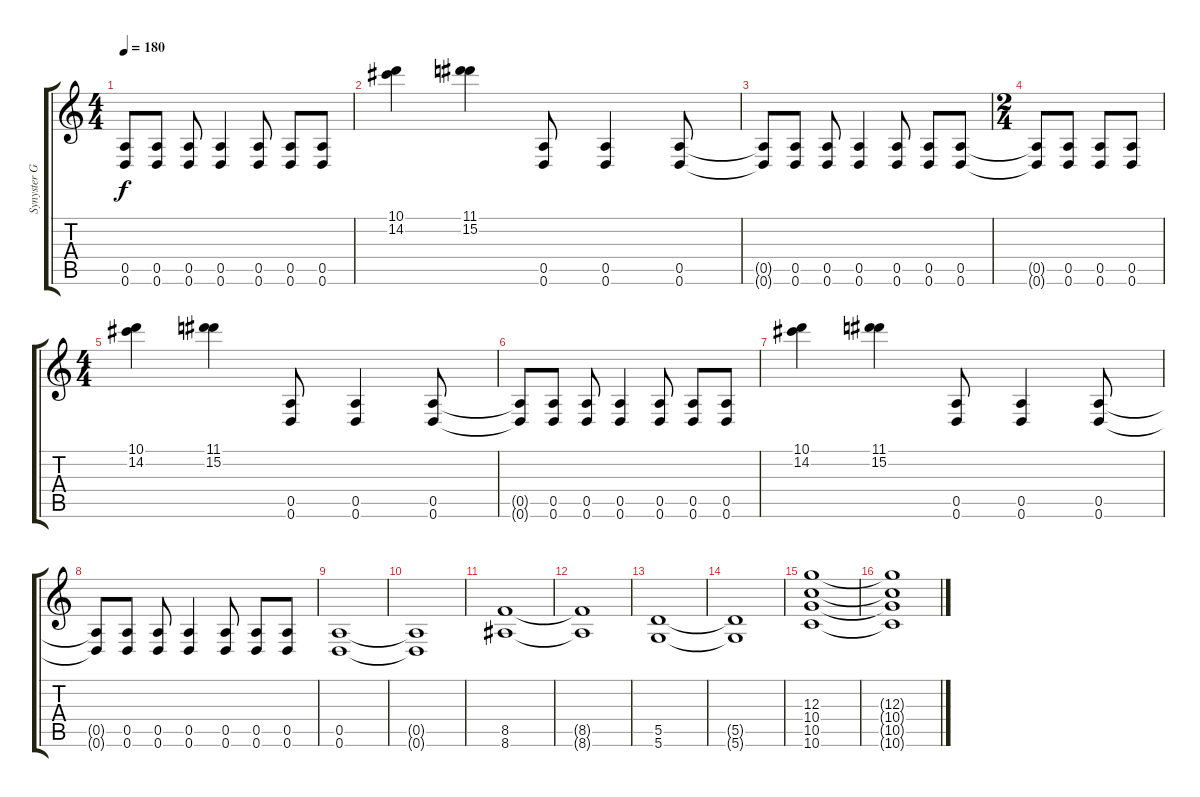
\track ("Synyster Gates" "Synyster G") {instrument distortionguitar}
\staff {score tabs}
\tuning (E4 B3 G3 D3 A2 D2) {hide}
\ts (4 4)
\tempo 180
\clef g2
\ks c
(0.5{t} 0.6{t}).8{dy f} (0.5 0.6).8 (0.5 0.6).8 (0.5 0.6).4 (0.5 0.6).8 (0.5 0.6).8 (0.5 0.6).8 |
(10.1 14.2).4 (11.1 15.2).4 (0.5 0.6).8 (0.5 0.6).4 (0.5 0.6).8 |
(0.5{t} 0.6{t}).8 (0.5 0.6).8 (0.5 0.6).8 (0.5 0.6).4 (0.5 0.6).8 (0.5 0.6).8 (0.5 0.6).8 |
\ts (2 4)
(0.5{t} 0.6{t}).8 (0.5 0.6).8 (0.5 0.6).8 (0.5 0.6).8 |
\ts (4 4)
(10.1 14.2).4 (11.1 15.2).4 (0.5 0.6).8 (0.5 0.6).4 (0.5 0.6).8 |
(0.5{t} 0.6{t}).8 (0.5 0.6).8 (0.5 0.6).8 (0.5 0.6).4 (0.5 0.6).8 (0.5 0.6).8 (0.5 0.6).8 |
(10.1 14.2).4 (11.1 15.2).4 (0.5 0.6).8 (0.5 0.6).4 (0.5 0.6).8 |
(0.5{t} 0.6{t}).8 (0.5 0.6).8 (0.5 0.6).8 (0.5 0.6).4 (0.5 0.6).8 (0.5 0.6).8 (0.5 0.6).8 |
(0.5 0.6).1 |
(0.5{t} 0.6{t}).1 |
(8.5 8.6).1 |
(8.5{t} 8.6{t}).1 |
(5.5 5.6).1 |
(5.5{t} 5.6{t}).1 |
(12.3 10.4 10.5 10.6).1 |
(12.3{t} 10.4{t} 10.5{t} 10.6{t}).1
